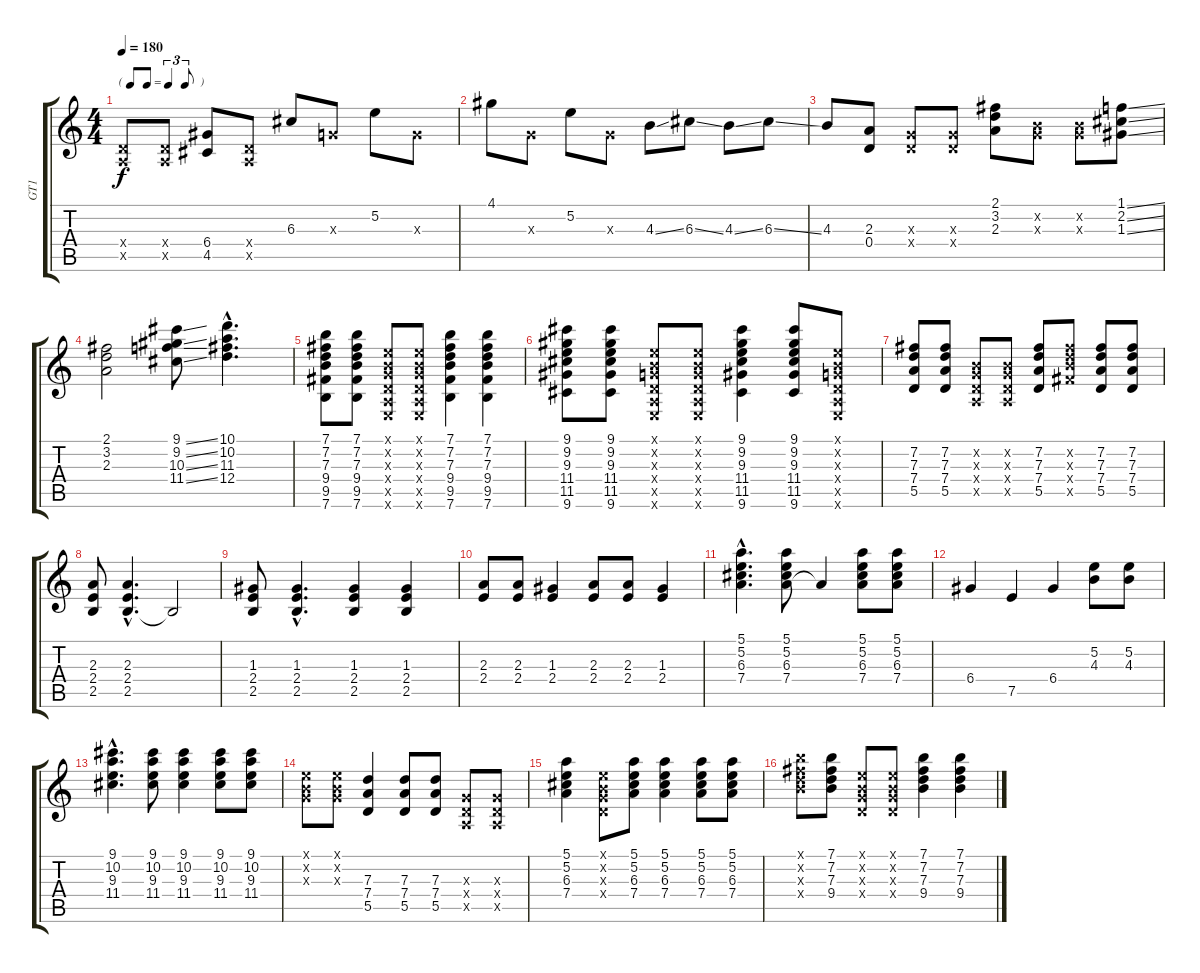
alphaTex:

\track ("GT1" "GT1") {instrument electricguitarclean}
\staff {score tabs}
\tuning (E4 B3 G3 D3 A2 E2) {hide}
\ts (4 4)
\tf triplet8th
\tempo 180
\clef g2
\ks c
(0.4{x} 0.5{x}).8{dy f} (0.4{x} 0.5{x}).8 (6.4 4.5).8 (0.4{x} 0.5{x}).8 6.3.8 0.3{x}.8 5.2.8 0.3{x}.8 |
4.1.8 0.3{x}.8 5.2.8 0.3{x}.8 4.3{ss}.8 6.3{ss}.8 4.3{ss}.8 6.3{ss}.8 |
4.3.8 (2.3 0.4).8 (0.3{x} 0.4{x}).8 (0.3{x} 0.4{x}).8 (2.1 3.2 2.3).8 (0.2{x} 0.3{x}).8 (0.2{x} 0.3{x}).8 (1.1{ss} 2.2{ss} 1.3{ss}).8 |
(2.1 3.2 2.3).2 (9.1{ss} 9.2{ss} 10.3{ss} 11.4{ss}).8 (10.1{hac} 10.2{hac} 11.3{hac} 12.4{hac}).4{d} |
(7.1 7.2 7.3 9.4 9.5 7.6).8 (7.1 7.2 7.3 9.4 9.5 7.6).8 (0.1{x} 0.2{x} 0.3{x} 0.4{x} 0.5{x} 0.6{x}).8 (0.1{x} 0.2{x} 0.3{x} 0.4{x} 0.5{x} 0.6{x}).8 (7.1 7.2 7.3 9.4 9.5 7.6).4 (7.1 7.2 7.3 9.4 9.5 7.6).4 |
(9.1 9.2 9.3 11.4 11.5 9.6).8 (9.1 9.2 9.3 11.4 11.5 9.6).8 (0.1{x} 0.2{x} 0.3{x} 0.4{x} 0.5{x} 0.6{x}).8 (0.1{x} 0.2{x} 0.3{x} 0.4{x} 0.5{x} 0.6{x}).8 (9.1 9.2 9.3 11.4 11.5 9.6).4 (9.1 9.2 9.3 11.4 11.5 9.6).8 (0.1{x} 0.2{x} 0.3{x} 0.4{x} 0.5{x} 0.6{x}).8 |
(7.2 7.3 7.4 5.5).8 (7.2 7.3 7.4 5.5).8 (0.2{x} 0.3{x} 0.4{x} 0.5{x}).8 (0.2{x} 0.3{x} 0.4{x} 0.5{x}).8 (7.2 7.3 7.4 5.5).8 (7.2{x} 7.3{x} 9.4{x} 9.5{x}).8 (7.2 7.3 7.4 5.5).8 (7.2 7.3 7.4 5.5).8 |
(2.3 2.4 2.5).8 (2.3{hac} 2.4{hac} 2.5{hac}).4{d} 2.5{t}.2 |
(1.3 2.4 2.5).8 (1.3{hac} 2.4{hac} 2.5{hac}).4{d} (1.3 2.4 2.5).4 (1.3 2.4 2.5).4 |
(2.3 2.4).8 (2.3 2.4).8 (1.3 2.4).4 (2.3 2.4).8 (2.3 2.4).8 (1.3 2.4).4 |
(5.1{hac} 5.2{hac} 6.3{hac} 7.4{hac}).4{d} (5.1 5.2 6.3 7.4).8 7.4{t}.4 (5.1 5.2 6.3 7.4).8 (5.1 5.2 6.3 7.4).8 |
6.4.4 7.5.4 6.4.4 (5.2 4.3).8 (5.2 4.3).8 |
(9.1{hac} 10.2{hac} 9.3{hac} 11.4{hac}).4{d} (9.1 10.2 9.3 11.4).8 (9.1 10.2 9.3 11.4).4 (9.1 10.2 9.3 11.4).8 (9.1 10.2 9.3 11.4).8 |
(0.1{x} 0.2{x} 0.3{x}).8 (0.1{x} 0.2{x} 0.3{x}).8 (7.3 7.4 5.5).4 (7.3 7.4 5.5).8 (7.3 7.4 5.5).8 (0.3{x} 0.4{x} 0.5{x}).8 (0.3{x} 0.4{x} 0.5{x}).8 |
(5.1 5.2 6.3 7.4).4 (0.1{x} 0.2{x} 0.3{x} 0.4{x}).8 (5.1 5.2 6.3 7.4).8 (5.1 5.2 6.3 7.4).4 (5.1 5.2 6.3 7.4).8 (5.1 5.2 6.3 7.4).8 |
(7.1{x} 7.2{x} 7.3{x} 9.4{x}).8 (7.1 7.2 7.3 9.4).8 (0.1{x} 0.2{x} 0.3{x} 0.4{x}).8 (0.1{x} 0.2{x} 0.3{x} 0.4{x}).8 (7.1 7.2 7.3 9.4).4 (7.1 7.2 7.3 9.4).4
